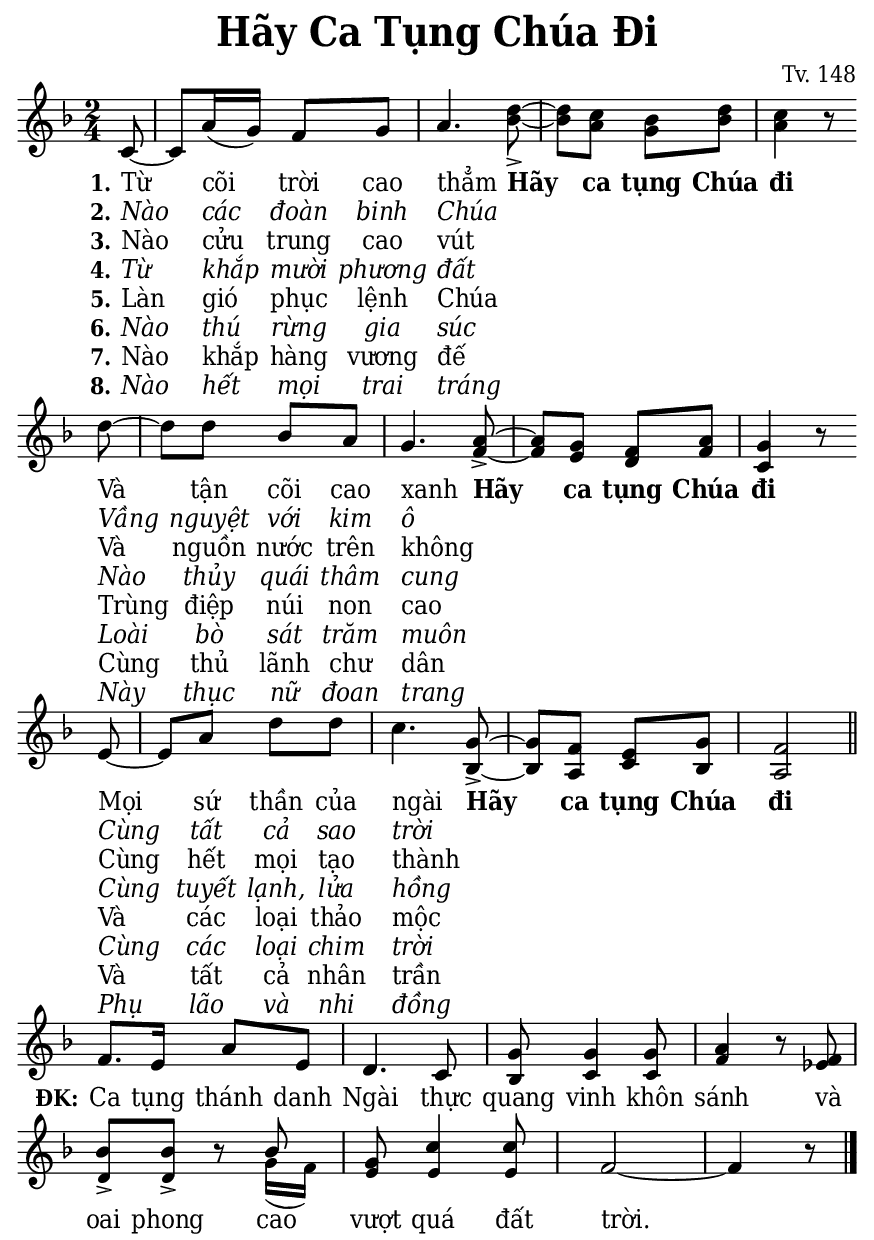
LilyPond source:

% Cài đặt chung\
\version "2.22.1"
\include "english.ly"

\header {
  title = \markup { \fontsize #1 "Hãy Ca Tụng Chúa Đi" }
  composer = "Tv. 148"
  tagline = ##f
}

% Nhạc phiên khúc
nhacPhienKhucSop = \relative c' {
  \partial 8 c8 ~ |
  c a'16 (g) f8 g |
  a4.
  <<
    {
      d8 _> ~ |
      d c bf d |
      c4
    }
    {
      bf8 ~ |
      bf a g bf |
      a4
    }
  >>
  r8 \bar "" \break
  d ~ |
  d d bf a |
  g4.
  <<
    {
      a8 _> ~ |
      a g f a |
      g4
    }
    {
      f8 ~ |
      f e d f |
      c4
    }
  >>
  r8 \bar "" \break
  e ~ |
  e a d d |
  c4.
  <<
    {
      g8 _> ~ |
      g f e g |
      f2
    }
    {
      bf,8 ~ |
      bf a c bf |
      a2
    }
  >>
  \bar "||" \break
  
  f'8. e16 a8 e |
  d4. c8 |
  g' g4 g8 |
  a4 r8 f |
  bf _> bf _> r bf |
  g c4 c8 |
  f,2 ~ |
  f4 r8 \bar "|."
}

nhacPhienKhucAlto = \relative c {
  r8 |
  R2*12
  f'8. e16 a8 e |
  d4. c8 |
  bf c4 c8 |
  f4 r8 ef |
  d d r g16 (f) |
  e8 e4 e8 |
  f2 ~ |
  f4 r8
}

% Lời phiên khúc
loiPhienKhucSop = \lyrics {
  <<
    {
      \set stanza = "1."
      Từ cõi trời cao
      \tweak self-alignment-X #LEFT thẳm
      \override Lyrics.LyricText.font-series = #'bold
      Hãy ca tụng Chúa đi
      \revert Lyrics.LyricText.font-series
      Và tận cõi cao \tweak self-alignment-X #LEFT xanh
      \override Lyrics.LyricText.font-series = #'bold
      Hãy ca tụng Chúa đi
      \revert Lyrics.LyricText.font-series
      Mọi sứ thần của \tweak self-alignment-X #LEFT ngài
      \override Lyrics.LyricText.font-series = #'bold
      Hãy ca tụng Chúa đi
      \revert Lyrics.LyricText.font-series
    }
    \new Lyrics {
	    \set associatedVoice = "beSop"
	    \set stanza = "2."
      \override Lyrics.LyricText.font-shape = #'italic
	    Nào các đoàn binh Chúa
	    \repeat unfold 5 { _ }
	    Vầng nguyệt với kim ô
	    \repeat unfold 5 { _ }
	    Cùng tất cả sao trời
	    \repeat unfold 5 { _ }
    }
    \new Lyrics {
	    \set associatedVoice = "beSop"
	    \set stanza = "3."
	    Nào cửu trung cao vút
	    \repeat unfold 5 { _ }
	    Và nguồn nước trên không
	    \repeat unfold 5 { _ }
	    Cùng hết mọi tạo thành
	    \repeat unfold 5 { _ }
    }
    \new Lyrics {
	    \set associatedVoice = "beSop"
	    \set stanza = "4."
      \override Lyrics.LyricText.font-shape = #'italic
	    Từ khắp mười phương đất
	    \repeat unfold 5 { _ }
	    Nào thủy quái thâm cung
	    \repeat unfold 5 { _ }
	    Cùng tuyết lạnh, lửa hồng
	    \repeat unfold 5 { _ }
    }
    \new Lyrics {
	    \set associatedVoice = "beSop"
	    \set stanza = "5."
	    Làn gió phục lệnh Chúa
	    \repeat unfold 5 { _ }
	    Trùng điệp núi non cao
	    \repeat unfold 5 { _ }
	    Và các loại thảo mộc
	    \repeat unfold 5 { _ }
    }
    \new Lyrics {
	    \set associatedVoice = "beSop"
	    \set stanza = "6."
      \override Lyrics.LyricText.font-shape = #'italic
	    Nào thú rừng gia súc
	    \repeat unfold 5 { _ }
	    Loài bò sát trăm muôn
	    \repeat unfold 5 { _ }
	    Cùng các loại chim trời
	    \repeat unfold 5 { _ }
    }
    \new Lyrics {
	    \set associatedVoice = "beSop"
	    \set stanza = "7."
	    Nào khắp hàng vương đế
	    \repeat unfold 5 { _ }
	    Cùng thủ lãnh chư dân
	    \repeat unfold 5 { _ }
	    Và tất cả nhân trần
	    \repeat unfold 5 { _ }
    }
    \new Lyrics {
	    \set associatedVoice = "beSop"
	    \set stanza = "8."
      \override Lyrics.LyricText.font-shape = #'italic
	    Nào hết mọi trai tráng
	    \repeat unfold 5 { _ }
	    Này thục nữ đoan trang
	    \repeat unfold 5 { _ }
	    Phụ lão và nhi đồng
	    \repeat unfold 5 { _ }
    }
  >>
  \set stanza = "ĐK:"
  Ca tụng thánh danh Ngài thực quang vinh khôn sánh
  và oai phong cao vượt quá đất trời.
}

% Dàn trang
\paper {
  #(set-paper-size "a5")
  top-margin = 0.5\mm
  bottom-margin = 0.5\mm
  left-margin = 3\mm
  right-margin = 3\mm
  indent = #0
  #(define fonts
	 (make-pango-font-tree "Deja Vu Serif Condensed"
	 		       "Deja Vu Serif Condensed"
			       "Deja Vu Serif Condensed"
			       (/ 20 20)))
  print-page-number = ##f
  page-count = 1
}

TongNhip = {
  \key f \major \time 2/4
  \set Timing.beamExceptions = #'()
  \set Timing.baseMoment = #(ly:make-moment 1/4)
}

% Đổi kích thước nốt cho bè phụ
notBePhu =
#(define-music-function (font-size music) (number? ly:music?)
   (for-some-music
     (lambda (m)
       (if (music-is-of-type? m 'rhythmic-event)
           (begin
             (set! (ly:music-property m 'tweaks)
                   (cons `(font-size . ,font-size)
                         (ly:music-property m 'tweaks)))
             #t)
           #f))
     music)
   music)

\score {
  \new ChoirStaff <<
    \new Staff \with {
        \consists "Merge_rests_engraver"
        printPartCombineTexts = ##f
      }
      <<
      \new Voice \TongNhip \partCombine 
        \nhacPhienKhucSop
        \notBePhu -1 { \nhacPhienKhucAlto }
      \new NullVoice = beSop \nhacPhienKhucSop
      \new Lyrics \lyricsto beSop \loiPhienKhucSop
      >>
  >>
  \layout {
    \override Lyrics.LyricSpace.minimum-distance = #1
    \override Score.BarNumber.break-visibility = ##(#f #f #f)
    \override Score.SpacingSpanner.uniform-stretching = ##t
  } 
}
